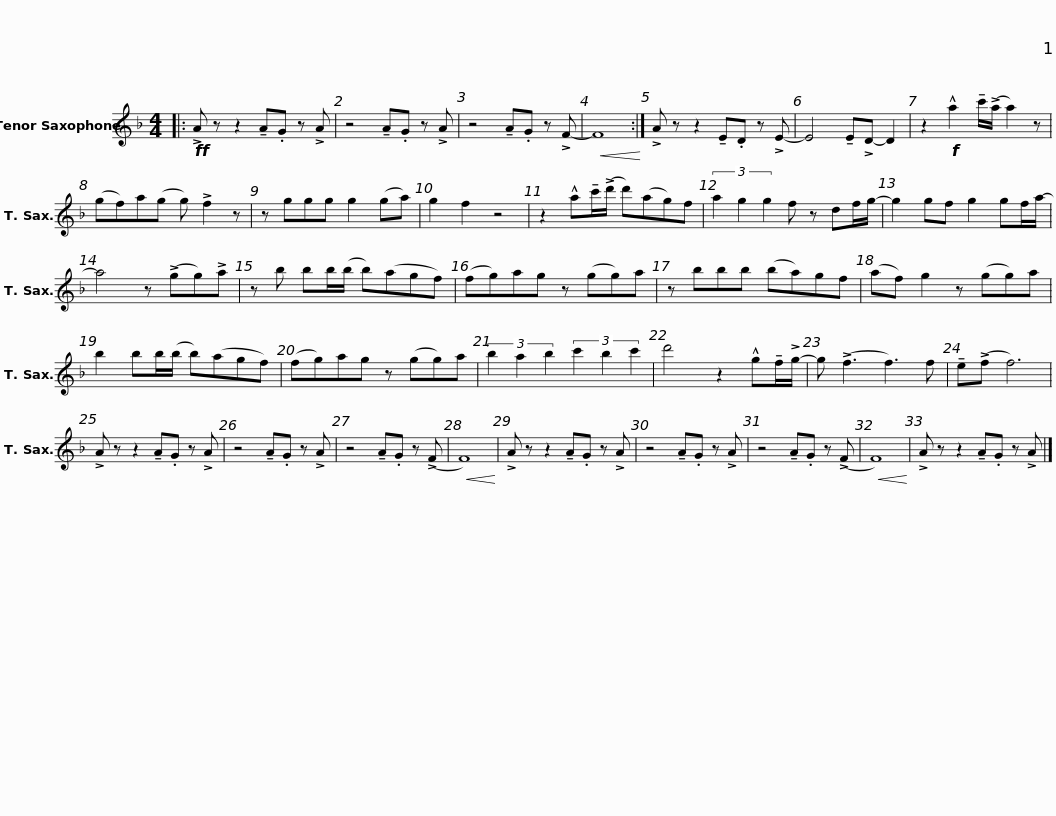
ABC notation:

X:1
L:1/8
M:4/4
I:linebreak $
K:none
V:1 treble transpose=-14
V:1
[K:F]|:!ff! !>!A z z2 !tenuto!A.G z !>!A | z4 !tenuto!A.G z !>!A | z4 !tenuto!A.G z !>!F- |!<(! F8!<)! :| !>!A z z2 !tenuto!E.D z !>!E- | %5
 E4 !tenuto!E!>!D- D2 |$ z2!f! !^!a2 !tenuto!c'/(!>!a/ a2) z | (gf)a(g g) !>!f2 z | z ggg g2 (ga) | g2 f2 z4 | %10
 z2 !^!a!tenuto!c'/(!>!d'/ d')(ag)f |$ (3a2 g2 g2 f z df/g/- | g2 gf g2 gf/a/- | a4 z (!>!gg)!>!a | z b bb/(b/ b)(agf) | %15
 (fg)ag z (gg)a |$ z bbb (ba)gf | (af) g2 z (gg)a | b2 bb/(b/ b)(agf) | (fg)ag z (gg)a |$ %20
 (3b2 a2 b2 (3c'2 b2 c'2 | d'4 z2 !^!g!tenuto!f/!>!g/- | g (!>!f3 f3) f | !tenuto!e(!>!f f6) | !>!A z z2 !tenuto!A.G z !>!A | %25
 z4 !tenuto!A.G z !>!A |$ z4 !tenuto!A.G z (!>!F |!<(! F8)!<)! | !>!A z z2 !tenuto!A.G z !>!A | z4 !tenuto!A.G z !>!A | %30
 z4 !tenuto!A.G z (!>!F |!<(! F8)!<)! | !>!A z z2 !tenuto!A.G z !>!A |] %33
